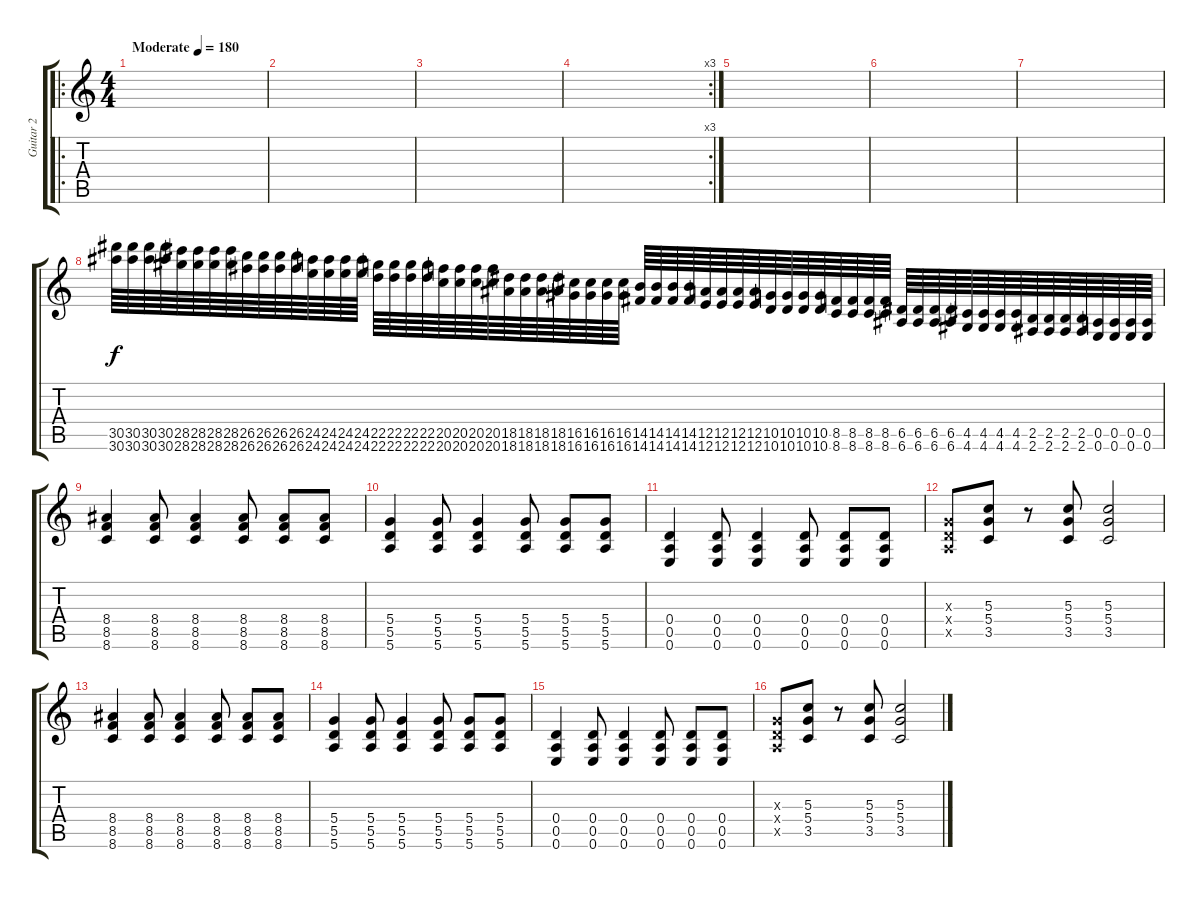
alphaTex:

\track ("Guitar 2" "Guitar 2") {instrument distortionguitar}
\staff {score tabs}
\tuning (E4 B3 G3 D3 A2 E2) {hide}
\ro
\ts (4 4)
\tempo (180 "Moderate")
\clef g2
\ks c
|
|
|
\rc 3
|
|
|
|
(30.5 30.6).64 (30.5 30.6).64 (30.5 30.6).64 (30.5 30.6).64 (28.5 28.6).64 (28.5 28.6).64 (28.5 28.6).64 (28.5 28.6).64 (26.5 26.6).64 (26.5 26.6).64 (26.5 26.6).64 (26.5 26.6).64 (24.5 24.6).64 (24.5 24.6).64 (24.5 24.6).64 (24.5 24.6).64 (22.5 22.6).64 (22.5 22.6).64 (22.5 22.6).64 (22.5 22.6).64 (20.5 20.6).64 (20.5 20.6).64 (20.5 20.6).64 (20.5 20.6).64 (18.5 18.6).64 (18.5 18.6).64 (18.5 18.6).64 (18.5 18.6).64 (16.5 16.6).64 (16.5 16.6).64 (16.5 16.6).64 (16.5 16.6).64 (14.5 14.6).64 (14.5 14.6).64 (14.5 14.6).64 (14.5 14.6).64 (12.5 12.6).64 (12.5 12.6).64 (12.5 12.6).64 (12.5 12.6).64 (10.5 10.6).64 (10.5 10.6).64 (10.5 10.6).64 (10.5 10.6).64 (8.5 8.6).64 (8.5 8.6).64 (8.5 8.6).64 (8.5 8.6).64 (6.5 6.6).64 (6.5 6.6).64 (6.5 6.6).64 (6.5 6.6).64 (4.5 4.6).64 (4.5 4.6).64 (4.5 4.6).64 (4.5 4.6).64 (2.5 2.6).64 (2.5 2.6).64 (2.5 2.6).64 (2.5 2.6).64 (0.5 0.6).64 (0.5 0.6).64 (0.5 0.6).64 (0.5 0.6).64 |
(8.4 8.5 8.6).4 (8.4 8.5 8.6).8 (8.4 8.5 8.6).4 (8.4 8.5 8.6).8 (8.4 8.5 8.6).8 (8.4 8.5 8.6).8 |
(5.4 5.5 5.6).4 (5.4 5.5 5.6).8 (5.4 5.5 5.6).4 (5.4 5.5 5.6).8 (5.4 5.5 5.6).8 (5.4 5.5 5.6).8 |
(0.4 0.5 0.6).4 (0.4 0.5 0.6).8 (0.4 0.5 0.6).4 (0.4 0.5 0.6).8 (0.4 0.5 0.6).8 (0.4 0.5 0.6).8 |
(0.3{x} 0.4{x} 0.5{x}).8 (5.3 5.4 3.5).8 r.8 (5.3 5.4 3.5).8 (5.3 5.4 3.5).2 |
(8.4 8.5 8.6).4 (8.4 8.5 8.6).8 (8.4 8.5 8.6).4 (8.4 8.5 8.6).8 (8.4 8.5 8.6).8 (8.4 8.5 8.6).8 |
(5.4 5.5 5.6).4 (5.4 5.5 5.6).8 (5.4 5.5 5.6).4 (5.4 5.5 5.6).8 (5.4 5.5 5.6).8 (5.4 5.5 5.6).8 |
(0.4 0.5 0.6).4 (0.4 0.5 0.6).8 (0.4 0.5 0.6).4 (0.4 0.5 0.6).8 (0.4 0.5 0.6).8 (0.4 0.5 0.6).8 |
(0.3{x} 0.4{x} 0.5{x}).8 (5.3 5.4 3.5).8 r.8 (5.3 5.4 3.5).8 (5.3 5.4 3.5).2
